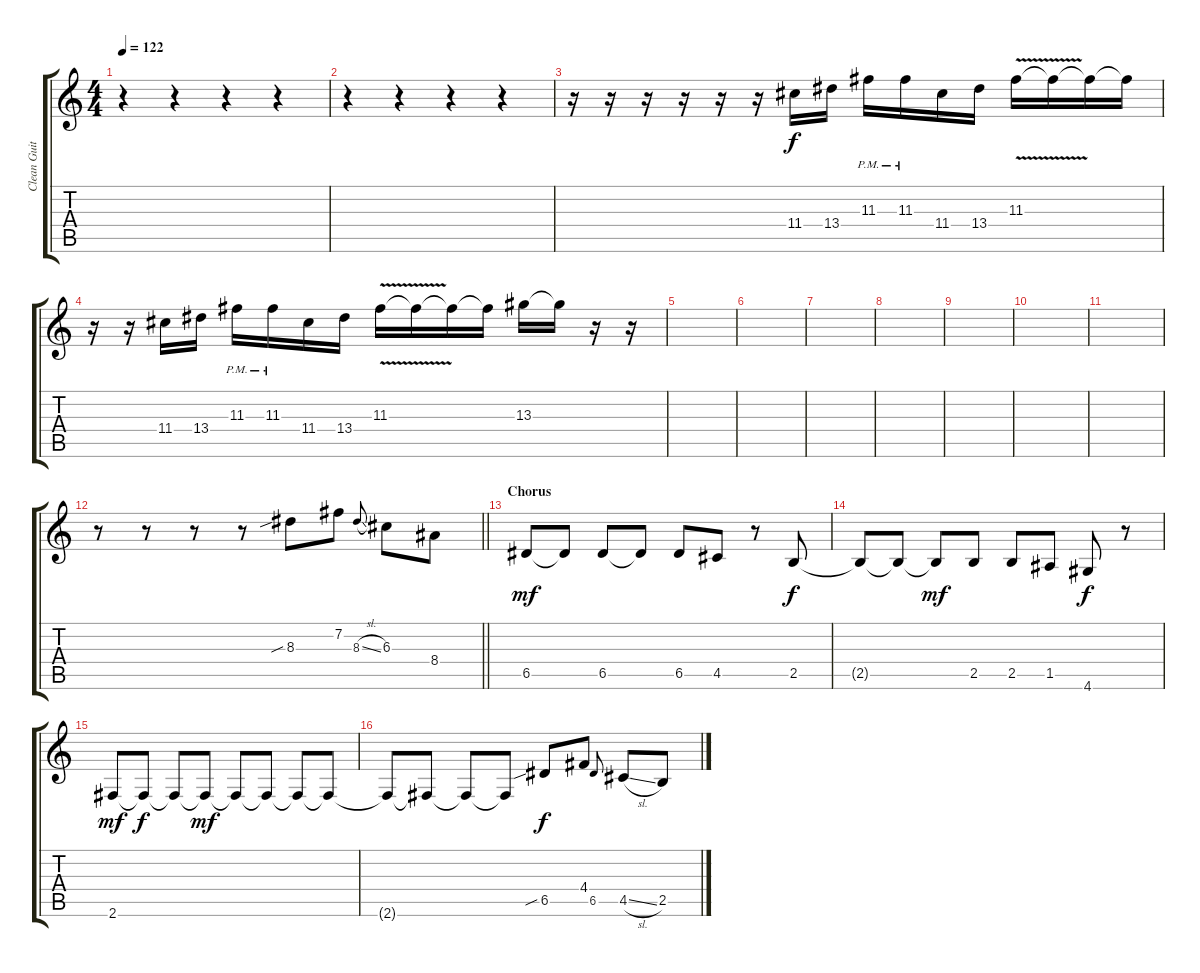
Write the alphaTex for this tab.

\track ("Clean Guitar" "Clean Guit") {instrument electricguitarclean}
\staff {score tabs}
\tuning (E4 B3 G3 D3 A2 E2) {hide}
\ts (4 4)
\tempo 122
\clef g2
\ks c
r.4{dy f} r.4 r.4 r.4 |
r.4 r.4 r.4 r.4 |
r.16 r.16 r.16 r.16 r.16 r.16 11.4.16 13.4.16 11.3{pm}.16 11.3{pm}.16 11.4.16 13.4.16 11.3{v}.16 11.3{t}.16 11.3{t}.16 11.3{t}.16 |
r.16 r.16 11.4.16 13.4.16 11.3{pm}.16 11.3{pm}.16 11.4.16 13.4.16 11.3{v}.16 11.3{t}.16 11.3{t}.16 11.3{t}.16 13.3.16 13.3{t}.16 r.16 r.16 |
|
|
|
|
|
|
|
\barLineRight lightlight
r.8 r.8 r.8 r.8 8.3{sib}.8 7.2.8 8.3{sl}.8{gr onbeat} 6.3.8 8.4.8 |
\section ("" "Chorus")
6.5.8{dy mf} 6.5{t}.8 6.5.8 6.5{t}.8 6.5.8 4.5.8 r.8 2.5.8{dy f} |
2.5{t}.8 2.5{t}.8 2.5{t}.8{dy mf} 2.5.8 2.5.8 1.5.8 4.6.8{dy f} r.8 |
2.6.8{dy mf} 2.6{t}.8{dy f} 2.6{t}.8 2.6{t}.8{dy mf} 2.6{t}.8 2.6{t}.8 2.6{t}.8 2.6{t}.8 |
2.6{t}.8 2.6{t}.8 2.6{t}.8 2.6{t}.8 6.5{sib}.8{dy f} 4.4.8 6.5.8{gr onbeat} 4.5{sl}.8 2.5.8
